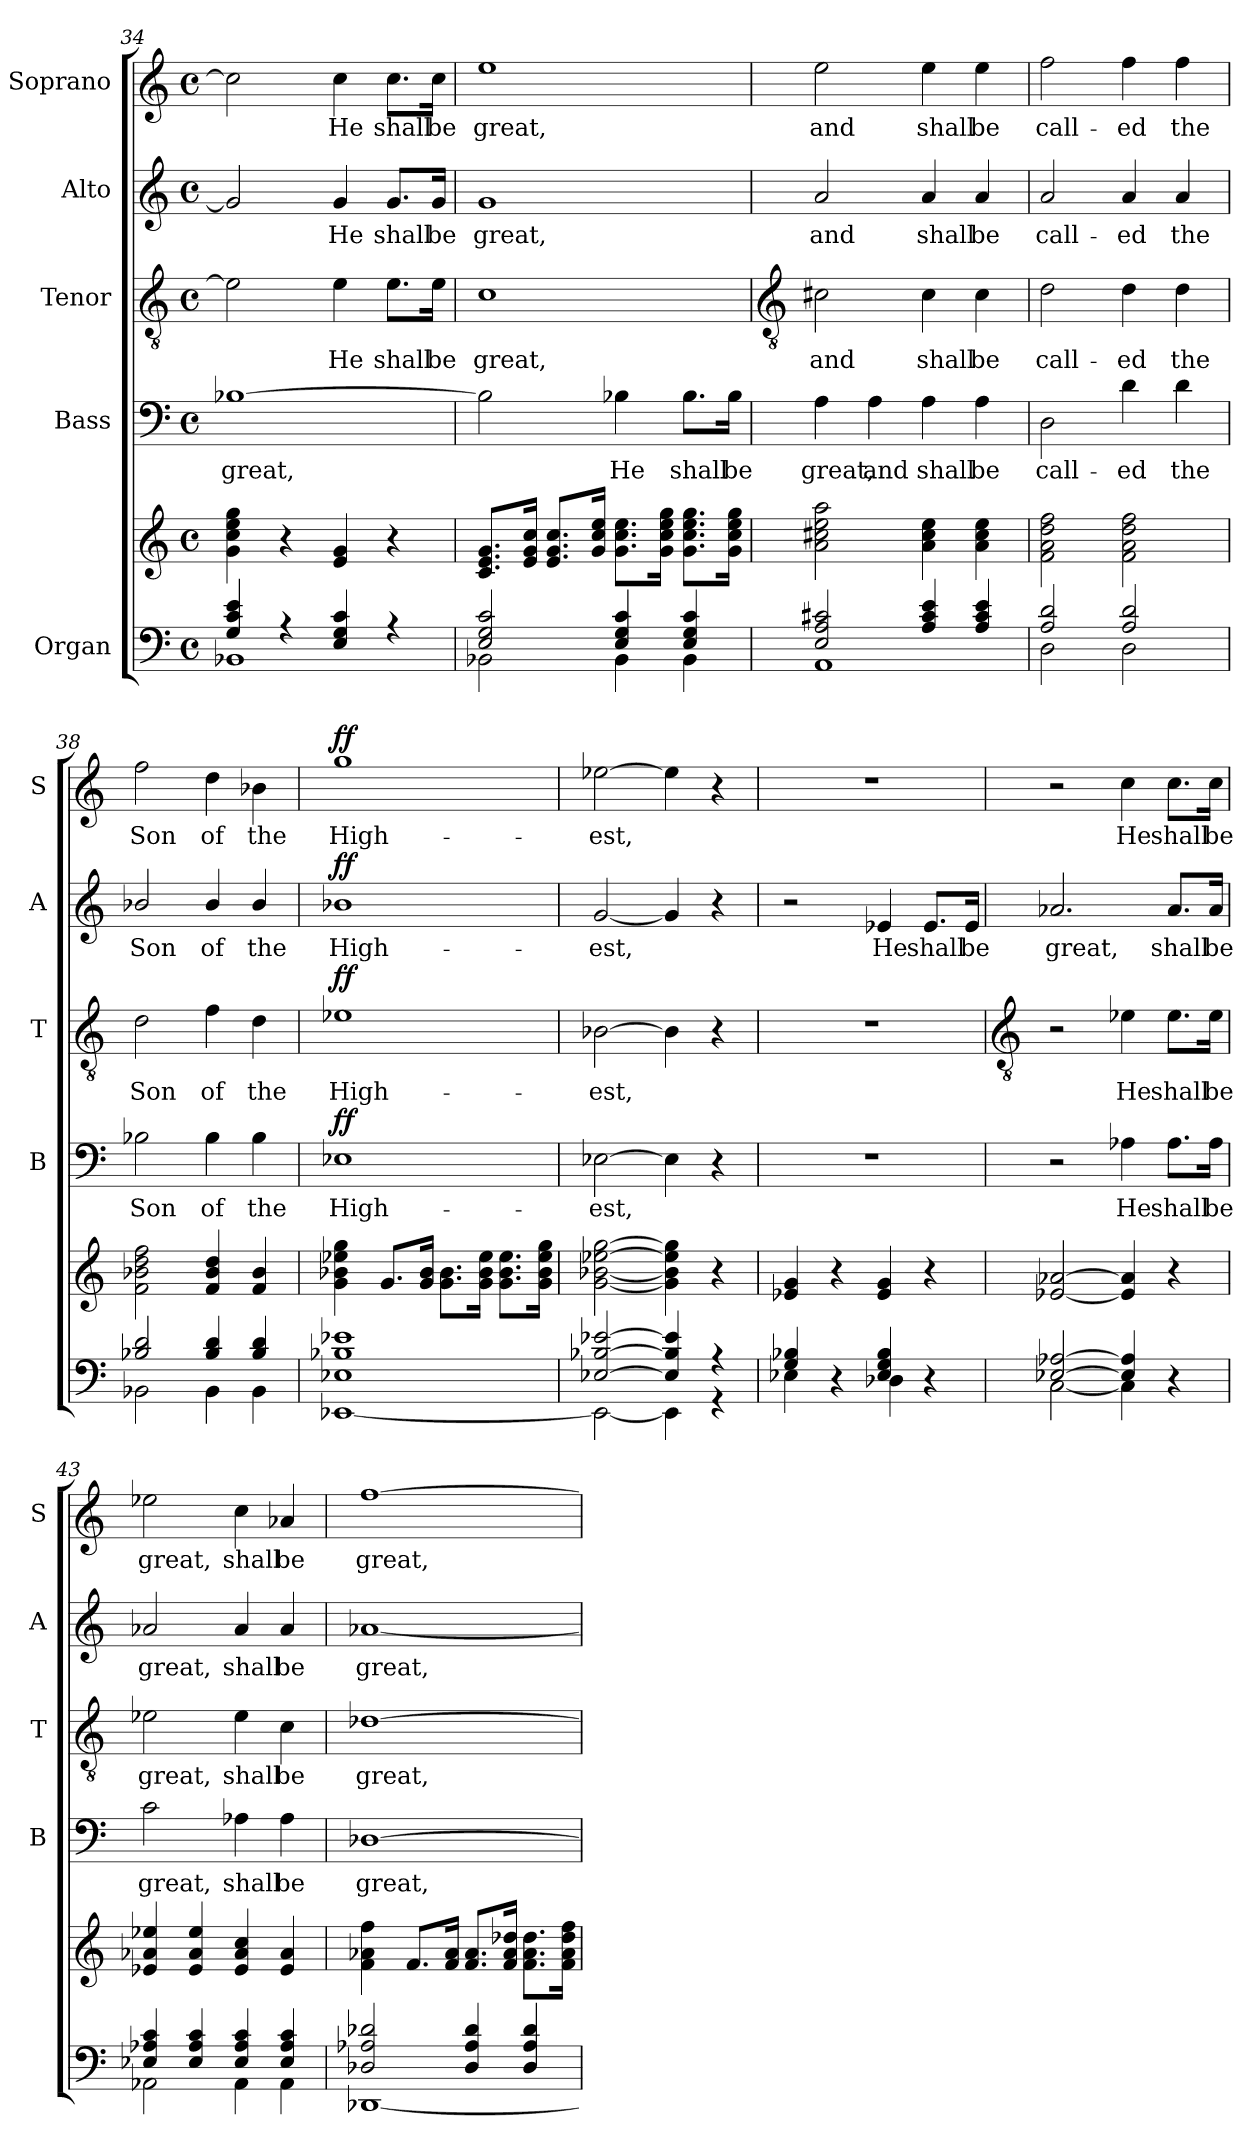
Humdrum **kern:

**kern	**kern	**kern	**text	**dynam	**kern	**text	**dynam	**kern	**text	**dynam	**kern	**text	**dynam
*part5	*part5	*part4	*part4	*part4	*part3	*part3	*part3	*part2	*part2	*part2	*part1	*part1	*part1
*staff6	*staff5	*staff4	*staff4	*staff4	*staff3	*staff3	*staff3	*staff2	*staff2	*staff2	*staff1	*staff1	*staff1
*I"Organ	*	*I"Bass	*	*	*I"Tenor	*	*	*I"Alto	*	*	*I"Soprano	*	*
*	*	*I'B	*	*	*I'T	*	*	*I'A	*	*	*I'S	*	*
*clefF4	*clefG2	*clefF4	*	*	*clefGv2	*	*	*clefG2	*	*	*clefG2	*	*
*k[]	*k[]	*k[]	*	*	*k[]	*	*	*k[]	*	*	*k[]	*	*
*C:	*C:	*C:	*	*	*C:	*	*	*C:	*	*	*C:	*	*
*M4/4	*M4/4	*M4/4	*	*	*M4/4	*	*	*M4/4	*	*	*M4/4	*	*
*met(c)	*met(c)	*met(c)	*	*	*met(c)	*	*	*met(c)	*	*	*met(c)	*	*
=34	=34	=34	=34	=34	=34	=34	=34	=34	=34	=34	=34	=34	=34
*^	*	*	*	*	*	*	*	*	*	*	*	*	*
!	!	!	!	!LO:LY:b	!	!	!	!	!	!	!	!	!	!
4G/ 4c/ 4e/	1BB-X\	4g 4cc 4ee 4gg	[1B-X	great,	.	2e]	.	.	2g]	.	.	2cc]	.	.
4r	.	4r	.	.	.	.	.	.	.	.	.	.	.	.
!	!	!	!	!	!	!	!LO:LY:b	!	!	!LO:LY:b	!	!	!LO:LY:b	!
4E/ 4G/ 4c/	.	4e 4g	.	.	.	4e	He	.	4g	He	.	4cc	He	.
!	!	!	!	!	!	!	!LO:LY:b	!	!	!LO:LY:b	!	!	!LO:LY:b	!
4r	.	4r	.	.	.	8.e\L	shall	.	8.g/L	shall	.	8.cc\L	shall	.
!	!	!	!	!	!	!	!LO:LY:b	!	!	!LO:LY:b	!	!	!LO:LY:b	!
.	.	.	.	.	.	16e\Jk	be	.	16g/Jk	be	.	16cc\Jk	be	.
=35	=35	=35	=35	=35	=35	=35	=35	=35	=35	=35	=35	=35	=35	=35
!	!	!	!	!	!	!	!LO:LY:b	!	!	!LO:LY:b	!	!	!LO:LY:b	!
2E/ 2G/ 2c/	2BB-X\	8.c 8.e 8.gL	2B-]	.	.	1c	great,	.	1g	great,	.	1ee	great,	.
.	.	16e 16g 16ccJ	.	.	.	.	.	.	.	.	.	.	.	.
.	.	8.e 8.g 8.ccL	.	.	.	.	.	.	.	.	.	.	.	.
.	.	16g 16cc 16eeJ	.	.	.	.	.	.	.	.	.	.	.	.
!	!	!	!	!LO:LY:b	!	!	!	!	!	!	!	!	!	!
4E/ 4G/ 4c/	4BB-\	8.g 8.cc 8.eeL	4B-	He	.	.	.	.	.	.	.	.	.	.
.	.	16g 16cc 16ee 16ggJ	.	.	.	.	.	.	.	.	.	.	.	.
!	!	!	!	!LO:LY:b	!	!	!	!	!	!	!	!	!	!
4E/ 4G/ 4c/	4BB-\	8.g 8.cc 8.ee 8.ggL	8.B-\L	shall	.	.	.	.	.	.	.	.	.	.
!	!	!	!	!LO:LY:b	!	!	!	!	!	!	!	!	!	!
.	.	16g 16cc 16ee 16ggJ	16B-\Jk	be	.	.	.	.	.	.	.	.	.	.
!!LO:LB:g=z
=36	=36	=36	=36	=36	=36	=36	=36	=36	=36	=36	=36	=36	=36	=36
*	*	*	*	*	*	*clefGv2	*	*	*	*	*	*	*	*
!	!	!	!	!LO:LY:b	!	!	!LO:LY:b	!	!	!LO:LY:b	!	!	!LO:LY:b	!
2E/ 2A/ 2c#X/	1AA\	2a 2cc#X 2ee 2aa	4A	great,	.	2c#X	and	.	2a	and	.	2ee	and	.
!	!	!	!	!LO:LY:b	!	!	!	!	!	!	!	!	!	!
.	.	.	4A	and	.	.	.	.	.	.	.	.	.	.
!	!	!	!	!LO:LY:b	!	!	!LO:LY:b	!	!	!LO:LY:b	!	!	!LO:LY:b	!
4A/ 4c#/ 4e/	.	4a 4cc# 4ee	4A	shall	.	4c#	shall	.	4a	shall	.	4ee	shall	.
!	!	!	!	!LO:LY:b	!	!	!LO:LY:b	!	!	!LO:LY:b	!	!	!LO:LY:b	!
4A/ 4c#/ 4e/	.	4a 4cc# 4ee	4A	be	.	4c#	be	.	4a	be	.	4ee	be	.
=37	=37	=37	=37	=37	=37	=37	=37	=37	=37	=37	=37	=37	=37	=37
!	!	!	!	!LO:LY:b	!	!	!LO:LY:b	!	!	!LO:LY:b	!	!	!LO:LY:b	!
2A/ 2d/	2D\	2f 2a 2dd 2ff	2D	call-	.	2d	call-	.	2a	call-	.	2ff	call-	.
!	!	!	!	!LO:LY:b	!	!	!LO:LY:b	!	!	!LO:LY:b	!	!	!LO:LY:b	!
2A/ 2d/	2D\	2f 2a 2dd 2ff	4d	-ed	.	4d	-ed	.	4a	-ed	.	4ff	-ed	.
!	!	!	!	!LO:LY:b	!	!	!LO:LY:b	!	!	!LO:LY:b	!	!	!LO:LY:b	!
.	.	.	4d	the	.	4d	the	.	4a	the	.	4ff	the	.
=38	=38	=38	=38	=38	=38	=38	=38	=38	=38	=38	=38	=38	=38	=38
!	!	!	!	!LO:LY:b	!	!	!LO:LY:b	!	!	!LO:LY:b	!	!	!LO:LY:b	!
2B-X/ 2d/	2BB-X\	2f 2b-X 2dd 2ff	2B-X	Son	.	2d	Son	.	2b-X/	Son	.	2ff	Son	.
!	!	!	!	!LO:LY:b	!	!	!LO:LY:b	!	!	!LO:LY:b	!	!	!LO:LY:b	!
4B-/ 4d/	4BB-\	4f 4b- 4dd	4B-	of	.	4f	of	.	4b-/	of	.	4dd	of	.
!	!	!	!	!LO:LY:b	!	!	!LO:LY:b	!	!	!LO:LY:b	!	!	!LO:LY:b	!
4B-/ 4d/	4BB-\	4f 4b-	4B-	the	.	4d	the	.	4b-/	the	.	4b-X	the	.
=39	=39	=39	=39	=39	=39	=39	=39	=39	=39	=39	=39	=39	=39	=39
!	!	!	!	!LO:LY:b	!LO:DY:b	!	!LO:LY:b	!LO:DY:b	!	!LO:LY:b	!LO:DY:b	!	!LO:LY:b	!LO:DY:b
1E-X/ 1B-X/ 1e-X/	[1EE-X\	4g 4b-X 4ee-X 4gg	1E-X	High-	ff	1e-X	High-	ff	1b-X	High-	ff	1gg	High-	ff
.	.	8.gL	.	.	.	.	.	.	.	.	.	.	.	.
.	.	16g 16b-J	.	.	.	.	.	.	.	.	.	.	.	.
.	.	8.g 8.b-L	.	.	.	.	.	.	.	.	.	.	.	.
.	.	16g 16b- 16ee-J	.	.	.	.	.	.	.	.	.	.	.	.
.	.	8.g 8.b- 8.ee-L	.	.	.	.	.	.	.	.	.	.	.	.
.	.	16g 16b- 16ee- 16ggJ	.	.	.	.	.	.	.	.	.	.	.	.
=40	=40	=40	=40	=40	=40	=40	=40	=40	=40	=40	=40	=40	=40	=40
!	!	!	!	!LO:LY:b	!	!	!LO:LY:b	!	!	!LO:LY:b	!	!	!LO:LY:b	!
[2E-X/ [2B-X/ [2e-X/	2EE-\_	[2g [2b-X [2ee-X [2gg	[2E-X	-est,	.	[2B-X	-est,	.	[2g	-est,	.	[2ee-X	-est,	.
4E-/] 4B-/] 4e-/]	4EE-\]	4g] 4b-] 4ee-] 4gg]	4E-]	.	.	4B-]	.	.	4g]	.	.	4ee-]	.	.
4r	4r	4r	4r	.	.	4r	.	.	4r	.	.	4r	.	.
=41	=41	=41	=41	=41	=41	=41	=41	=41	=41	=41	=41	=41	=41	=41
4G/ 4B-X/	4E-X\	4e-X 4g	1r	.	.	1r	.	.	2r	.	.	1r	.	.
4ryy	4r	4r	.	.	.	.	.	.	.	.	.	.	.	.
!	!	!	!	!	!	!	!	!	!	!LO:LY:b	!	!	!	!
4E-/ 4G/ 4B-/	4D-X\	4e- 4g	.	.	.	.	.	.	4e-X	He	.	.	.	.
!	!	!	!	!	!	!	!	!	!	!LO:LY:b	!	!	!	!
4ryy	4r	4r	.	.	.	.	.	.	8.e-/L	shall	.	.	.	.
!	!	!	!	!	!	!	!	!	!	!LO:LY:b	!	!	!	!
.	.	.	.	.	.	.	.	.	16e-/Jk	be	.	.	.	.
!!LO:LB:g=z
=42	=42	=42	=42	=42	=42	=42	=42	=42	=42	=42	=42	=42	=42	=42
*	*	*	*	*	*	*clefGv2	*	*	*	*	*	*	*	*
!	!	!	!	!	!	!	!	!	!	!LO:LY:b	!	!	!	!
[2E-X/ [2A-X/	[2C\	[2e-X [2a-X	2r	.	.	2r	.	.	2.a-X	great,	.	2r	.	.
!	!	!	!	!LO:LY:b	!	!	!LO:LY:b	!	!	!	!	!	!LO:LY:b	!
4E-/] 4A-/]	4C\]	4e-] 4a-]	4A-X	He	.	4e-X	He	.	.	.	.	4cc	He	.
!	!	!	!	!LO:LY:b	!	!	!LO:LY:b	!	!	!LO:LY:b	!	!	!LO:LY:b	!
4ryy	4r	4r	8.A-\L	shall	.	8.e-\L	shall	.	8.a-/L	shall	.	8.cc\L	shall	.
!	!	!	!	!LO:LY:b	!	!	!LO:LY:b	!	!	!LO:LY:b	!	!	!LO:LY:b	!
.	.	.	16A-\Jk	be	.	16e-\Jk	be	.	16a-/Jk	be	.	16cc\Jk	be	.
=43	=43	=43	=43	=43	=43	=43	=43	=43	=43	=43	=43	=43	=43	=43
!	!	!	!	!LO:LY:b	!	!	!LO:LY:b	!	!	!LO:LY:b	!	!	!LO:LY:b	!
4E-X/ 4A-X/ 4c/	2AA-X\	4e-X 4a-X 4ee-X	2c	great,	.	2e-X	great,	.	2a-X	great,	.	2ee-X	great,	.
4E-/ 4A-/ 4c/	.	4e- 4a- 4ee-	.	.	.	.	.	.	.	.	.	.	.	.
!	!	!	!	!LO:LY:b	!	!	!LO:LY:b	!	!	!LO:LY:b	!	!	!LO:LY:b	!
4E-/ 4A-/ 4c/	4AA-\	4e- 4a- 4cc	4A-X	shall	.	4e-	shall	.	4a-	shall	.	4cc	shall	.
!	!	!	!	!LO:LY:b	!	!	!LO:LY:b	!	!	!LO:LY:b	!	!	!LO:LY:b	!
4E-/ 4A-/ 4c/	4AA-\	4e- 4a-	4A-	be	.	4c	be	.	4a-	be	.	4a-X	be	.
=44	=44	=44	=44	=44	=44	=44	=44	=44	=44	=44	=44	=44	=44	=44
!	!	!	!	!LO:LY:b	!	!	!LO:LY:b	!	!	!LO:LY:b	!	!	!LO:LY:b	!
2D-X/ 2A-X/ 2d-X/	[1DD-X\	4f 4a-X 4ff	[1D-X	great,	.	[1d-X	great,	.	[1a-X	great,	.	[1ff	great,	.
.	.	8.fL	.	.	.	.	.	.	.	.	.	.	.	.
.	.	16f 16a-J	.	.	.	.	.	.	.	.	.	.	.	.
4D-/ 4A-/ 4d-/	.	8.f 8.a-L	.	.	.	.	.	.	.	.	.	.	.	.
.	.	16f 16a- 16dd-XJ	.	.	.	.	.	.	.	.	.	.	.	.
4D-/ 4A-/ 4d-/	.	8.f 8.a- 8.dd-L	.	.	.	.	.	.	.	.	.	.	.	.
.	.	16f 16a- 16dd- 16ffJ	.	.	.	.	.	.	.	.	.	.	.	.
*v	*v	*	*	*	*	*	*	*	*	*	*	*	*	*
=	=	=	=	=	=	=	=	=	=	=	=	=	=
*-	*-	*-	*-	*-	*-	*-	*-	*-	*-	*-	*-	*-	*-
